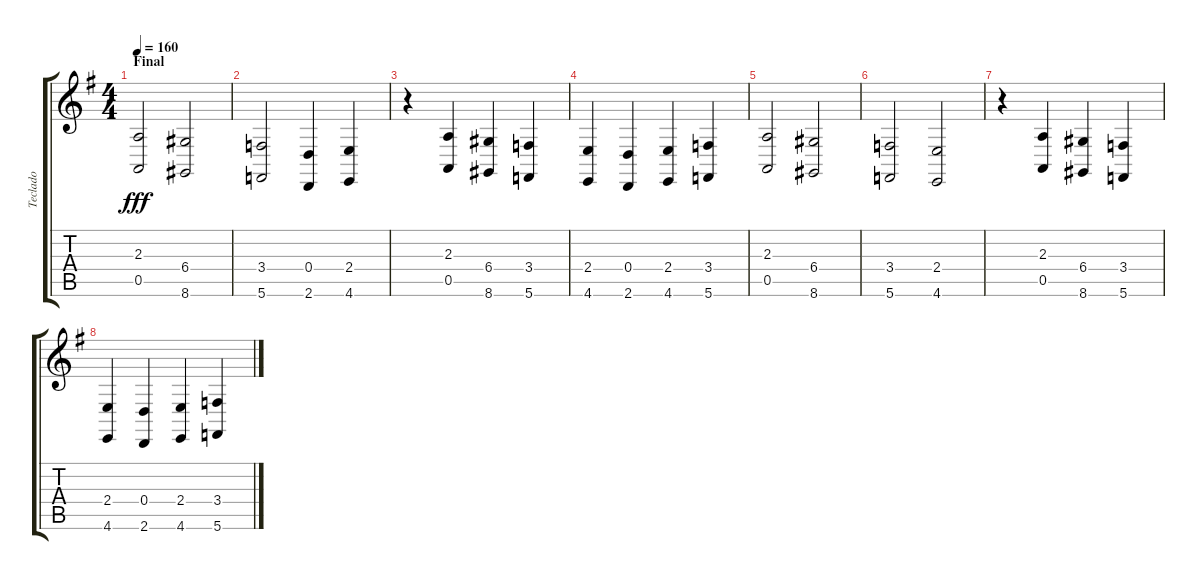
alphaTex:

\track ("Teclado" "Teclado") {instrument stringensemble1}
\staff {score tabs}
\tuning (E4 B3 G3 D3 A2 C2) {hide}
\ts (4 4)
\section ("" "Final")
\tempo 160
\clef g2
\ks g
(2.3 0.5).2{dy fff} (6.4 8.6).2 |
(3.4 5.6).2 (0.4 2.6).4 (2.4 4.6).4 |
r.4 (2.3 0.5).4 (6.4 8.6).4 (3.4 5.6).4 |
(2.4 4.6).4 (0.4 2.6).4 (2.4 4.6).4 (3.4 5.6).4 |
(2.3 0.5).2 (6.4 8.6).2 |
(3.4 5.6).2 (2.4 4.6).2 |
r.4 (2.3 0.5).4 (6.4 8.6).4 (3.4 5.6).4 |
(2.4 4.6).4 (0.4 2.6).4 (2.4 4.6).4 (3.4 5.6).4
